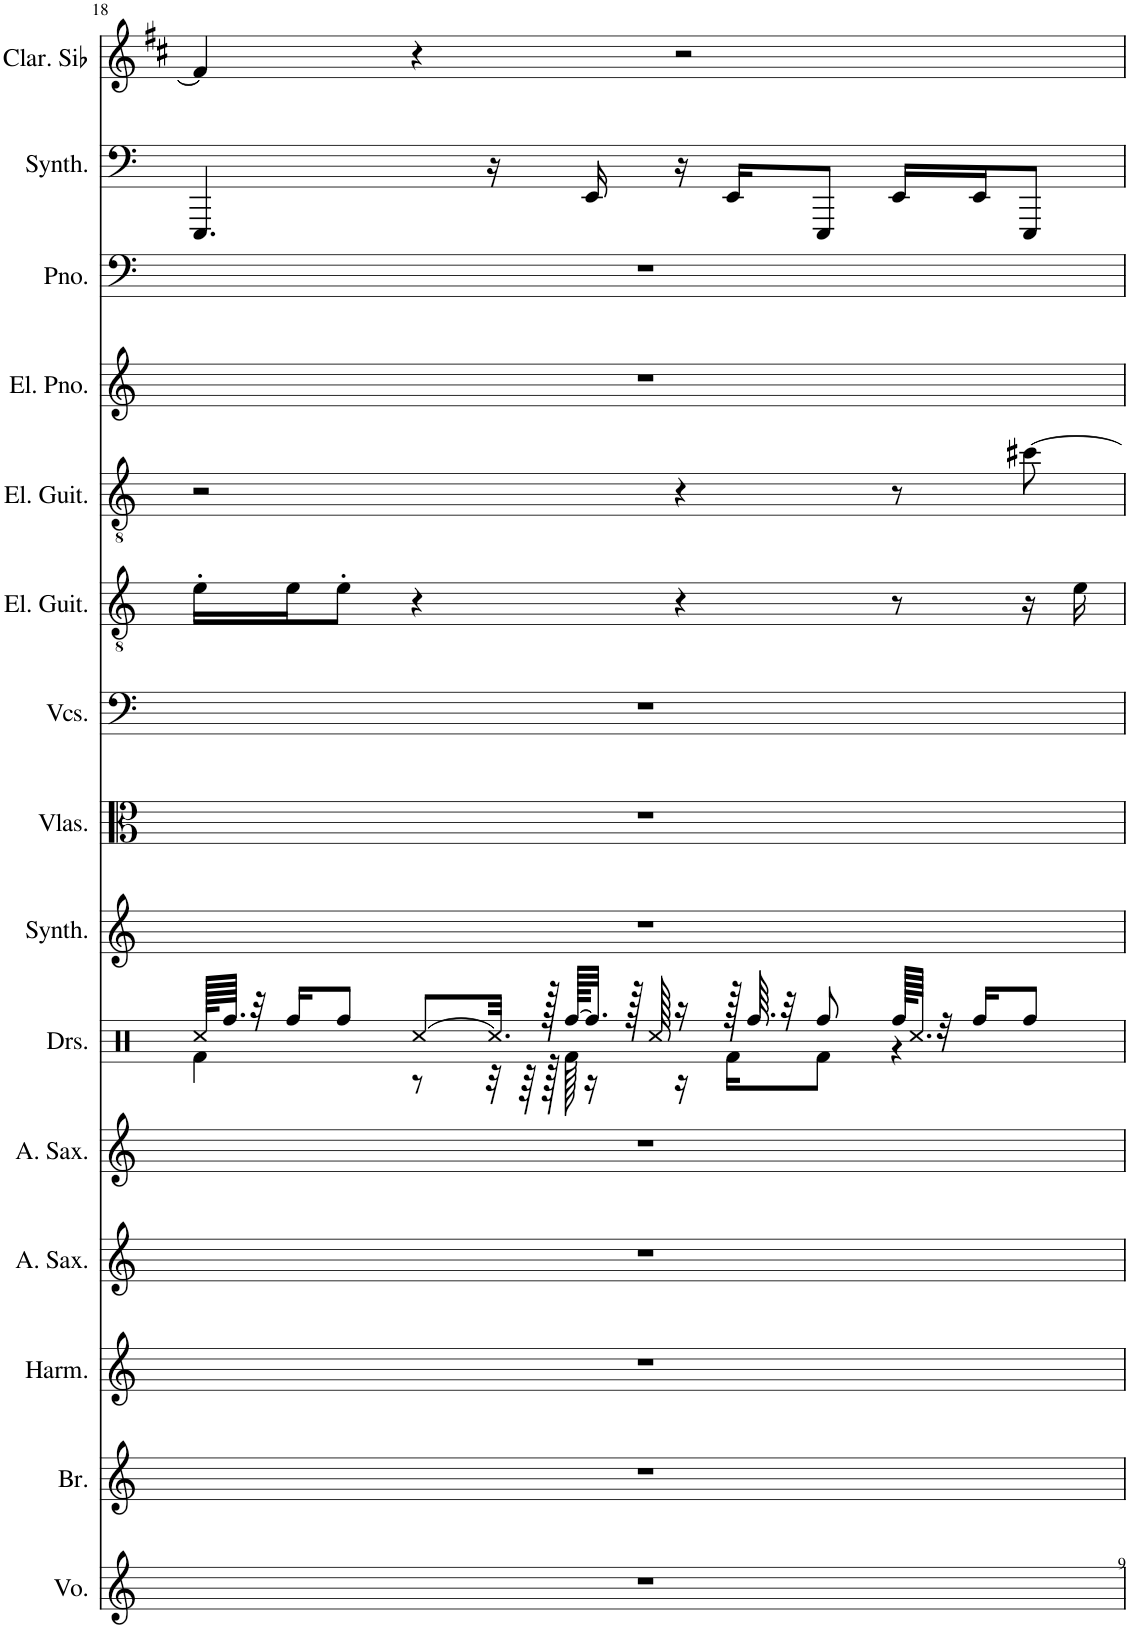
**kern	**kern	**kern	**kern	**kern	**kern	**kern	**kern	**kern	**kern	**kern	**kern	**kern	**kern	**kern
*part15	*part14	*part13	*part12	*part11	*part10	*part9	*part8	*part7	*part6	*part5	*part4	*part3	*part2	*part1
*staff15	*staff14	*staff13	*staff12	*staff11	*staff10	*staff9	*staff8	*staff7	*staff6	*staff5	*staff4	*staff3	*staff2	*staff1
*I"Voice	*I"Brass	*I"14 Hole C Chromatic Harmonica	*I"Alto Saxophone	*I"Alto Saxophone	*I"Drumset	*I"Pad Synthesizer	*I"Violas	*I"Violoncellos	*I"Electric Guitar	*I"Electric Guitar	*I"Electric Piano	*I"Piano	*I"Bass Synthesizer, I've Had the Time of My Life	*I"Clarinette en Sib
*I'Vo.	*I'Br.	*I'Harm.	*I'A. Sax.	*I'A. Sax.	*I'Drs.	*I'Synth.	*I'Vlas.	*I'Vcs.	*I'El. Guit.	*I'El. Guit.	*I'El. Pno.	*I'Pno.	*I'Synth.	*I'Clar. Sib
!!LO:PB:g=z
*clefG2	*clefG2	*clefG2	*clefG2	*clefG2	*clefX	*clefG2	*clefC3	*clefF4	*clefGv2	*clefGv2	*clefG2	*clefF4	*clefF4	*clefG2
*	*	*	*Trd5c9	*Trd5c9	*	*	*	*	*	*	*	*	*	*Trd1c2
*k[]	*k[]	*k[]	*k[]	*k[]	*k[]	*k[]	*k[]	*k[]	*k[]	*k[]	*k[]	*k[]	*k[]	*k[f#c#]
*M4/4	*M4/4	*M4/4	*M4/4	*M4/4	*M4/4	*M4/4	*M4/4	*M4/4	*M4/4	*M4/4	*M4/4	*M4/4	*M4/4	*M4/4
=18	=18	=18	=18	=18	=18	=18	=18	=18	=18	=18	=18	=18	=18	=18
*	*	*	*	*	*^	*	*	*	*	*	*	*	*	*
1r	1r	1r	1r	1r	128Rcc/KLLLL	4Rf\	1r	1r	1r	16e'\LL	2r	1r	1r	4.EEE/	4f#/]
.	.	.	.	.	64.Rff/JJJJ	.	.	.	.	.	.	.	.	.	.
.	.	.	.	.	32r	.	.	.	.	.	.	.	.	.	.
.	.	.	.	.	16Rff/KL	.	.	.	.	16e\J	.	.	.	.	.
.	.	.	.	.	8Rff/J	.	.	.	.	8e'\J	.	.	.	.	.
.	.	.	.	.	[8Rcc/L	8r	.	.	.	4r	.	.	.	.	4r
.	.	.	.	.	32.Rcc/Jkk]	32r	.	.	.	.	.	.	.	16r	.
.	.	.	.	.	.	64r	.	.	.	.	.	.	.	.	.
.	.	.	.	.	128r	128r	.	.	.	.	.	.	.	.	.
.	.	.	.	.	[128Rff/KKLLL	128Rf\	.	.	.	.	.	.	.	.	.
.	.	.	.	.	32.Rff/JJJ]	16r	.	.	.	.	.	.	.	16EE/	.
.	.	.	.	.	128r	.	.	.	.	.	.	.	.	.	.
.	.	.	.	.	128Rcc/	.	.	.	.	.	.	.	.	.	.
.	.	.	.	.	16r	16r	.	.	.	4r	4r	.	.	16r	2r
.	.	.	.	.	128r	16Rf\KL	.	.	.	.	.	.	.	16EE/KL	.
.	.	.	.	.	64.Rff/	.	.	.	.	.	.	.	.	.	.
.	.	.	.	.	32r	.	.	.	.	.	.	.	.	.	.
.	.	.	.	.	8Rff/	8Rf\J	.	.	.	.	.	.	.	8EEE/J	.
.	.	.	.	.	128Rff/KLLLL	4r	.	.	.	8r	8r	.	.	16EE/LL	.
.	.	.	.	.	64.Rcc/JJJJ	.	.	.	.	.	.	.	.	.	.
.	.	.	.	.	32r	.	.	.	.	.	.	.	.	.	.
.	.	.	.	.	16Rff/KL	.	.	.	.	.	.	.	.	16EE/J	.
.	.	.	.	.	8Rff/J	.	.	.	.	16r	[8cc#X\	.	.	8EEE/J	.
.	.	.	.	.	.	.	.	.	.	16e\	.	.	.	.	.
*	*	*	*	*	*v	*v	*	*	*	*	*	*	*	*	*
=	=	=	=	=	=	=	=	=	=	=	=	=	=	=
*-	*-	*-	*-	*-	*-	*-	*-	*-	*-	*-	*-	*-	*-	*-
